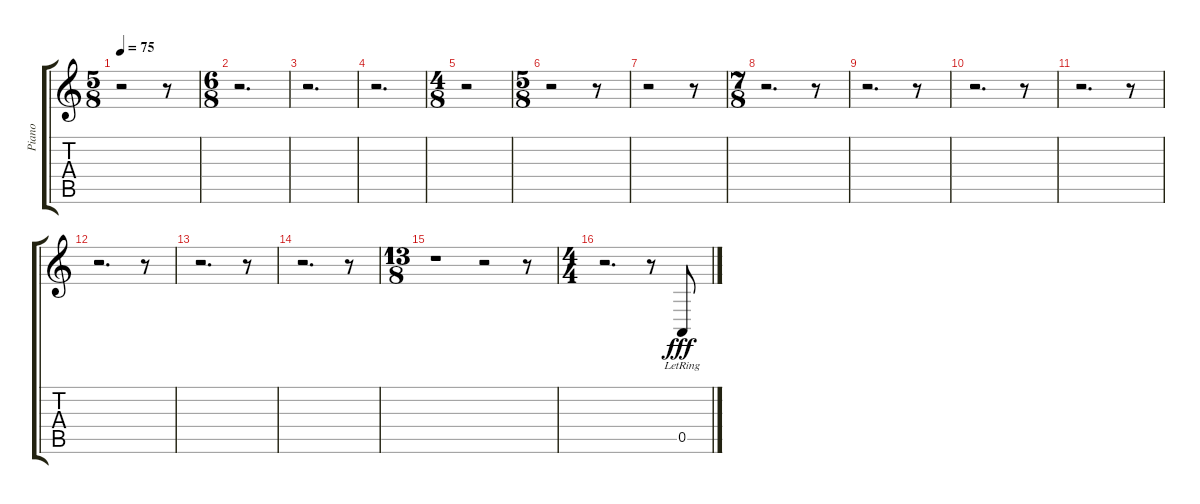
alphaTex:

\track ("Piano" "Piano") {instrument acousticgrandpiano}
\staff {score tabs}
\tuning (E4 B3 G3 D3 A2 E2) {hide}
\ts (5 8)
\tempo 75
\clef g2
\ks c
r.2{dy ff} r.8 |
\ts (6 8)
r.2{d} |
r.2{d} |
r.2{d} |
\ts (4 8)
r.2 |
\ts (5 8)
r.2 r.8 |
r.2 r.8 |
\ts (7 8)
r.2{d} r.8 |
r.2{d} r.8 |
r.2{d} r.8 |
r.2{d} r.8 |
r.2{d} r.8 |
r.2{d} r.8 |
r.2{d} r.8 |
\ts (13 8)
r.1 r.2 r.8 |
\ts (4 4)
r.2{d volume 9} r.8 0.5{lr}.8{dy fff}
